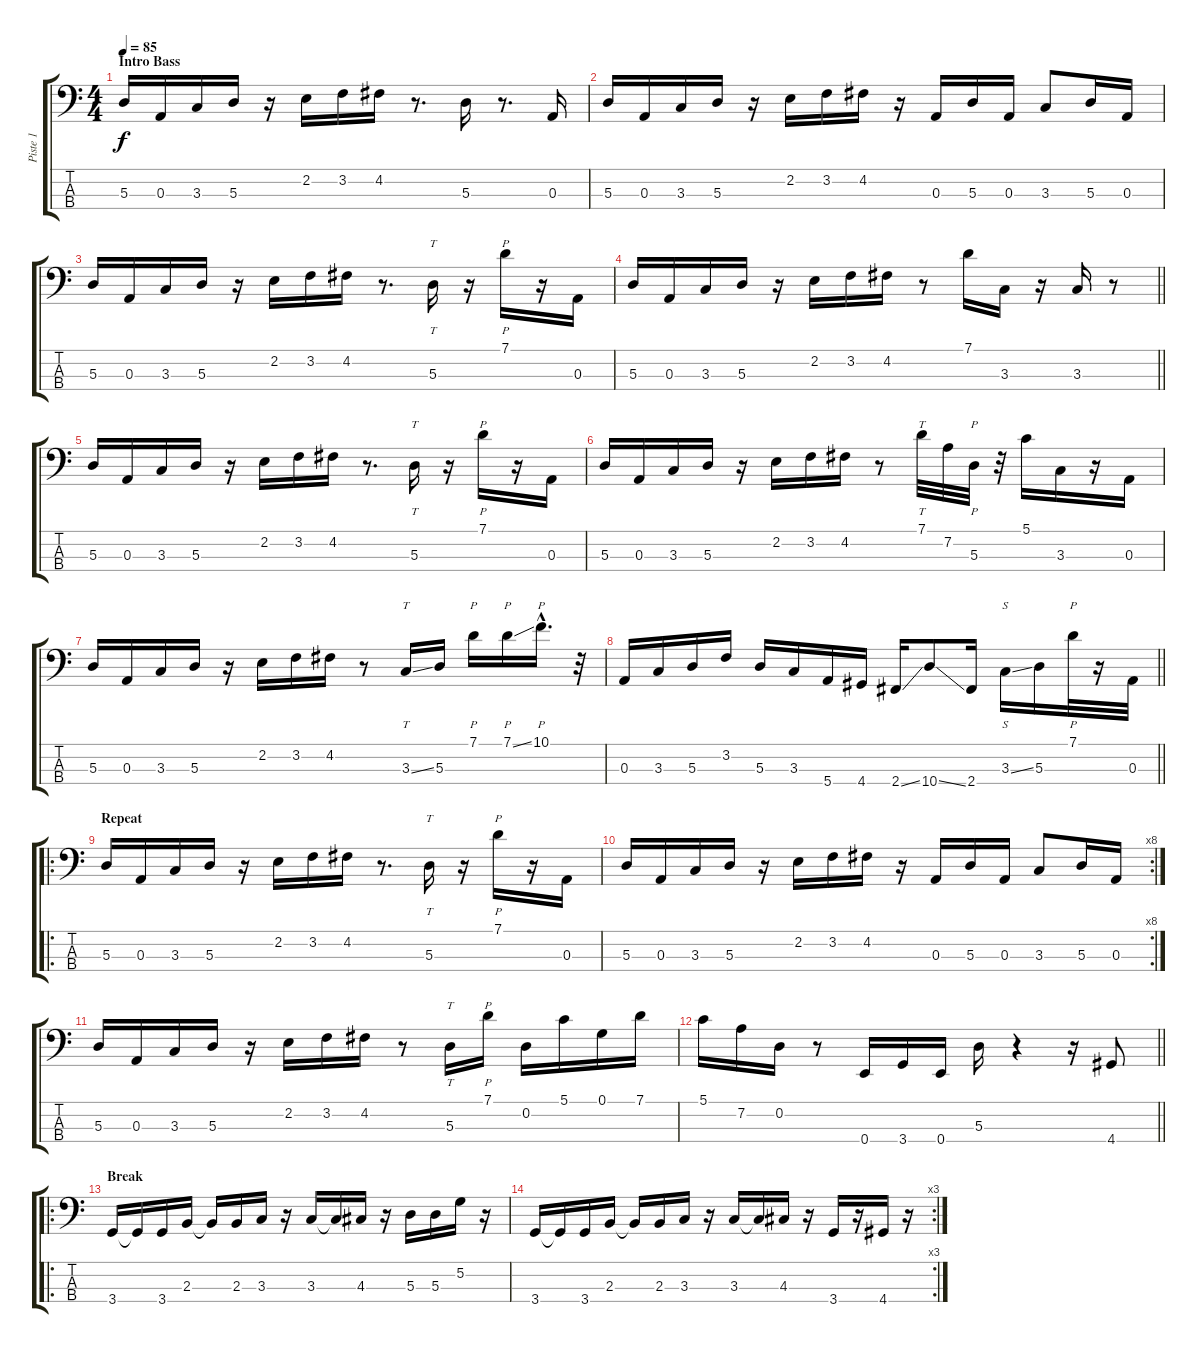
\track ("Piste 1" "Piste 1") {instrument slapbass1}
\staff {score tabs}
\tuning (G2 D2 A1 E1) {hide}
\ts (4 4)
\section ("" "Intro Bass")
\tempo 85
\clef f4
\ks c
5.3.16{dy f instrument slapbass1} 0.3.16 3.3.16 5.3.16 r.16 2.2.16 3.2.16 4.2.16 r.8{d} 5.3.16 r.8{d} 0.3.16 |
5.3.16 0.3.16 3.3.16 5.3.16 r.16 2.2.16 3.2.16 4.2.16 r.16 0.3.16 5.3.16 0.3.16 3.3.8 5.3.16 0.3.16 |
5.3.16 0.3.16 3.3.16 5.3.16 r.16 2.2.16 3.2.16 4.2.16 r.8{d} 5.3.16{tt} r.16 7.1.16{p} r.16 0.3.16 |
\barLineRight lightlight
5.3.16 0.3.16 3.3.16 5.3.16 r.16 2.2.16 3.2.16 4.2.16 r.8 7.1.16 3.3.16 r.16 3.3.16 r.8 |
5.3.16 0.3.16 3.3.16 5.3.16 r.16 2.2.16 3.2.16 4.2.16 r.8{d} 5.3.16{tt} r.16 7.1.16{p} r.16 0.3.16 |
5.3.16 0.3.16 3.3.16 5.3.16 r.16 2.2.16 3.2.16 4.2.16 r.8 7.1.32{tt} 7.2.32 5.3.32{p} r.32 5.1.16 3.3.16 r.16 0.3.16 |
5.3.16 0.3.16 3.3.16 5.3.16 r.16 2.2.16 3.2.16 4.2.16 r.8 3.3{ss}.16{tt} 5.3.16 7.1.16{p} 7.1{ss}.16{p} 10.1{hac}.16{p d} r.32 |
\barLineRight lightlight
0.3.16 3.3.16 5.3.16 3.2.16 5.3.16 3.3.16 5.4.16 4.4.16 2.4{ss}.16 10.4{ss}.8 2.4.16 3.3{ss}.16{s} 5.3.16 7.1.32{p} r.16 0.3.32 |
\ro
\section ("" "Repeat")
5.3.16 0.3.16 3.3.16 5.3.16 r.16 2.2.16 3.2.16 4.2.16 r.8{d} 5.3.16{tt} r.16 7.1.16{p} r.16 0.3.16 |
\rc 8
5.3.16 0.3.16 3.3.16 5.3.16 r.16 2.2.16 3.2.16 4.2.16 r.16 0.3.16 5.3.16 0.3.16 3.3.8 5.3.16 0.3.16 |
5.3.16 0.3.16 3.3.16 5.3.16 r.16 2.2.16 3.2.16 4.2.16 r.8 5.3.16{tt} 7.1.16{p} 0.2.16 5.1.16 0.1.16 7.1.16 |
\barLineRight lightlight
5.1.16 7.2.16 0.2.16 r.8 0.4.16 3.4.16 0.4.16 5.3.16 r.4 r.16 4.4.8 |
\ro
\section ("" "Break")
3.4.16 3.4{t}.16 3.4.16 2.3.16 2.3{t}.16 2.3.16 3.3.16 r.16 3.3.16 3.3{t}.16 4.3.16 r.16 5.3.16 5.3.16 5.2.16 r.16 |
\rc 3
3.4.16 3.4{t}.16 3.4.16 2.3.16 2.3{t}.16 2.3.16 3.3.16 r.16 3.3.16 3.3{t}.16 4.3.16 r.16 3.4.16 r.16 4.4.16 r.16
